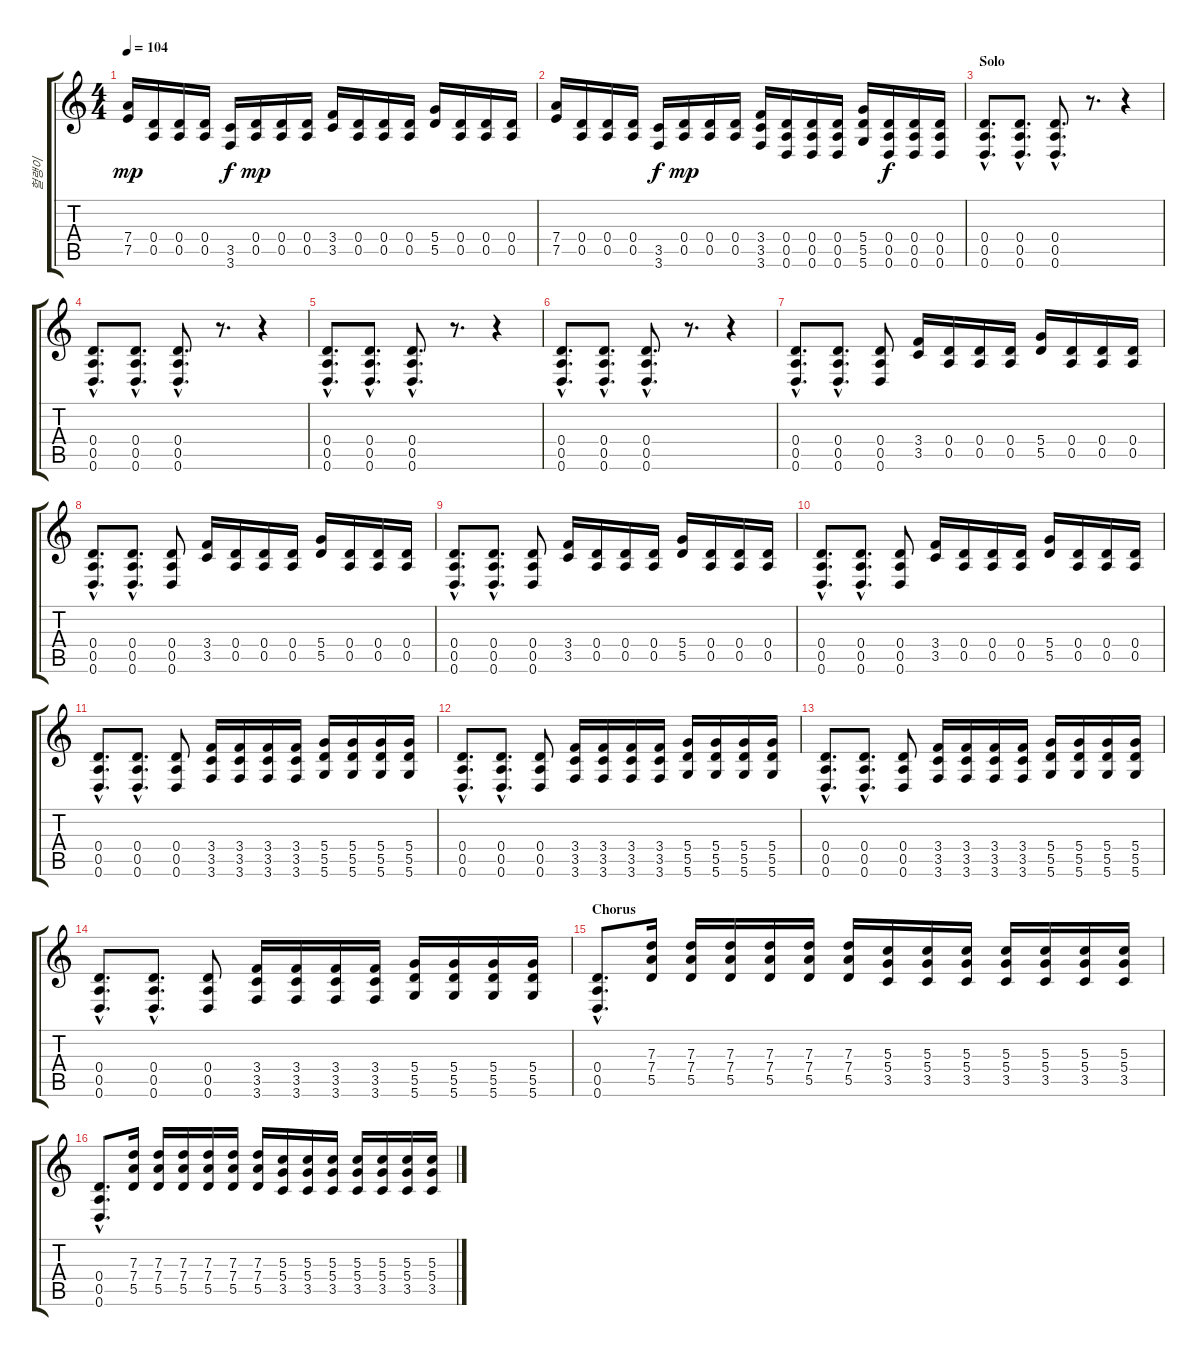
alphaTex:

\track ("헐랭이" "헐랭이") {instrument distortionguitar}
\staff {score tabs}
\tuning (E4 B3 G3 D3 A2 D2) {hide}
\ts (4 4)
\tempo 104
\clef g2
\ks c
(7.4 7.5).16{dy mp} (0.4 0.5).16 (0.4 0.5).16 (0.4 0.5).16 (3.5 3.6).16{dy f} (0.4 0.5).16{dy mp} (0.4 0.5).16 (0.4 0.5).16 (3.4 3.5).16 (0.4 0.5).16 (0.4 0.5).16 (0.4 0.5).16 (5.4 5.5).16 (0.4 0.5).16 (0.4 0.5).16 (0.4 0.5).16 |
(7.4 7.5).16 (0.4 0.5).16 (0.4 0.5).16 (0.4 0.5).16 (3.5 3.6).16{dy f} (0.4 0.5).16{dy mp} (0.4 0.5).16 (0.4 0.5).16 (3.4 3.5 3.6).16 (0.4 0.5 0.6).16 (0.4 0.5 0.6).16 (0.4 0.5 0.6).16 (5.4 5.5 5.6).16 (0.4 0.5 0.6).16{dy f} (0.4 0.5 0.6).16 (0.4 0.5 0.6).16 |
\section ("" "Solo")
(0.4{hac} 0.5{hac} 0.6{hac}).8{d} (0.4{hac} 0.5{hac} 0.6{hac}).8{d} (0.4{hac} 0.5{hac} 0.6{hac}).8{d} r.8{d} r.4 |
(0.4{hac} 0.5{hac} 0.6{hac}).8{d} (0.4{hac} 0.5{hac} 0.6{hac}).8{d} (0.4{hac} 0.5{hac} 0.6{hac}).8{d} r.8{d} r.4 |
(0.4{hac} 0.5{hac} 0.6{hac}).8{d} (0.4{hac} 0.5{hac} 0.6{hac}).8{d} (0.4{hac} 0.5{hac} 0.6{hac}).8{d} r.8{d} r.4 |
(0.4{hac} 0.5{hac} 0.6{hac}).8{d} (0.4{hac} 0.5{hac} 0.6{hac}).8{d} (0.4{hac} 0.5{hac} 0.6{hac}).8{d} r.8{d} r.4 |
(0.4{hac} 0.5{hac} 0.6{hac}).8{d} (0.4{hac} 0.5{hac} 0.6{hac}).8{d} (0.4 0.5 0.6).8 (3.4 3.5).16 (0.4 0.5).16 (0.4 0.5).16 (0.4 0.5).16 (5.4 5.5).16 (0.4 0.5).16 (0.4 0.5).16 (0.4 0.5).16 |
(0.4{hac} 0.5{hac} 0.6{hac}).8{d} (0.4{hac} 0.5{hac} 0.6{hac}).8{d} (0.4 0.5 0.6).8 (3.4 3.5).16 (0.4 0.5).16 (0.4 0.5).16 (0.4 0.5).16 (5.4 5.5).16 (0.4 0.5).16 (0.4 0.5).16 (0.4 0.5).16 |
(0.4{hac} 0.5{hac} 0.6{hac}).8{d} (0.4{hac} 0.5{hac} 0.6{hac}).8{d} (0.4 0.5 0.6).8 (3.4 3.5).16 (0.4 0.5).16 (0.4 0.5).16 (0.4 0.5).16 (5.4 5.5).16 (0.4 0.5).16 (0.4 0.5).16 (0.4 0.5).16 |
(0.4{hac} 0.5{hac} 0.6{hac}).8{d} (0.4{hac} 0.5{hac} 0.6{hac}).8{d} (0.4 0.5 0.6).8 (3.4 3.5).16 (0.4 0.5).16 (0.4 0.5).16 (0.4 0.5).16 (5.4 5.5).16 (0.4 0.5).16 (0.4 0.5).16 (0.4 0.5).16 |
(0.4{hac} 0.5{hac} 0.6{hac}).8{d} (0.4{hac} 0.5{hac} 0.6{hac}).8{d} (0.4 0.5 0.6).8 (3.4 3.5 3.6).16 (3.4 3.5 3.6).16 (3.4 3.5 3.6).16 (3.4 3.5 3.6).16 (5.4 5.5 5.6).16 (5.4 5.5 5.6).16 (5.4 5.5 5.6).16 (5.4 5.5 5.6).16 |
(0.4{hac} 0.5{hac} 0.6{hac}).8{d} (0.4{hac} 0.5{hac} 0.6{hac}).8{d} (0.4 0.5 0.6).8 (3.4 3.5 3.6).16 (3.4 3.5 3.6).16 (3.4 3.5 3.6).16 (3.4 3.5 3.6).16 (5.4 5.5 5.6).16 (5.4 5.5 5.6).16 (5.4 5.5 5.6).16 (5.4 5.5 5.6).16 |
(0.4{hac} 0.5{hac} 0.6{hac}).8{d} (0.4{hac} 0.5{hac} 0.6{hac}).8{d} (0.4 0.5 0.6).8 (3.4 3.5 3.6).16 (3.4 3.5 3.6).16 (3.4 3.5 3.6).16 (3.4 3.5 3.6).16 (5.4 5.5 5.6).16 (5.4 5.5 5.6).16 (5.4 5.5 5.6).16 (5.4 5.5 5.6).16 |
(0.4{hac} 0.5{hac} 0.6{hac}).8{d} (0.4{hac} 0.5{hac} 0.6{hac}).8{d} (0.4 0.5 0.6).8 (3.4 3.5 3.6).16 (3.4 3.5 3.6).16 (3.4 3.5 3.6).16 (3.4 3.5 3.6).16 (5.4 5.5 5.6).16 (5.4 5.5 5.6).16 (5.4 5.5 5.6).16 (5.4 5.5 5.6).16 |
\section ("" "Chorus")
(0.4{hac} 0.5{hac} 0.6{hac}).8{d} (7.3 7.4 5.5).16 (7.3 7.4 5.5).16 (7.3 7.4 5.5).16 (7.3 7.4 5.5).16 (7.3 7.4 5.5).16 (7.3 7.4 5.5).16 (5.3 5.4 3.5).16 (5.3 5.4 3.5).16 (5.3 5.4 3.5).16 (5.3 5.4 3.5).16 (5.3 5.4 3.5).16 (5.3 5.4 3.5).16 (5.3 5.4 3.5).16 |
(0.4{hac} 0.5{hac} 0.6{hac}).8{d} (7.3 7.4 5.5).16 (7.3 7.4 5.5).16 (7.3 7.4 5.5).16 (7.3 7.4 5.5).16 (7.3 7.4 5.5).16 (7.3 7.4 5.5).16 (5.3 5.4 3.5).16 (5.3 5.4 3.5).16 (5.3 5.4 3.5).16 (5.3 5.4 3.5).16 (5.3 5.4 3.5).16 (5.3 5.4 3.5).16 (5.3 5.4 3.5).16
